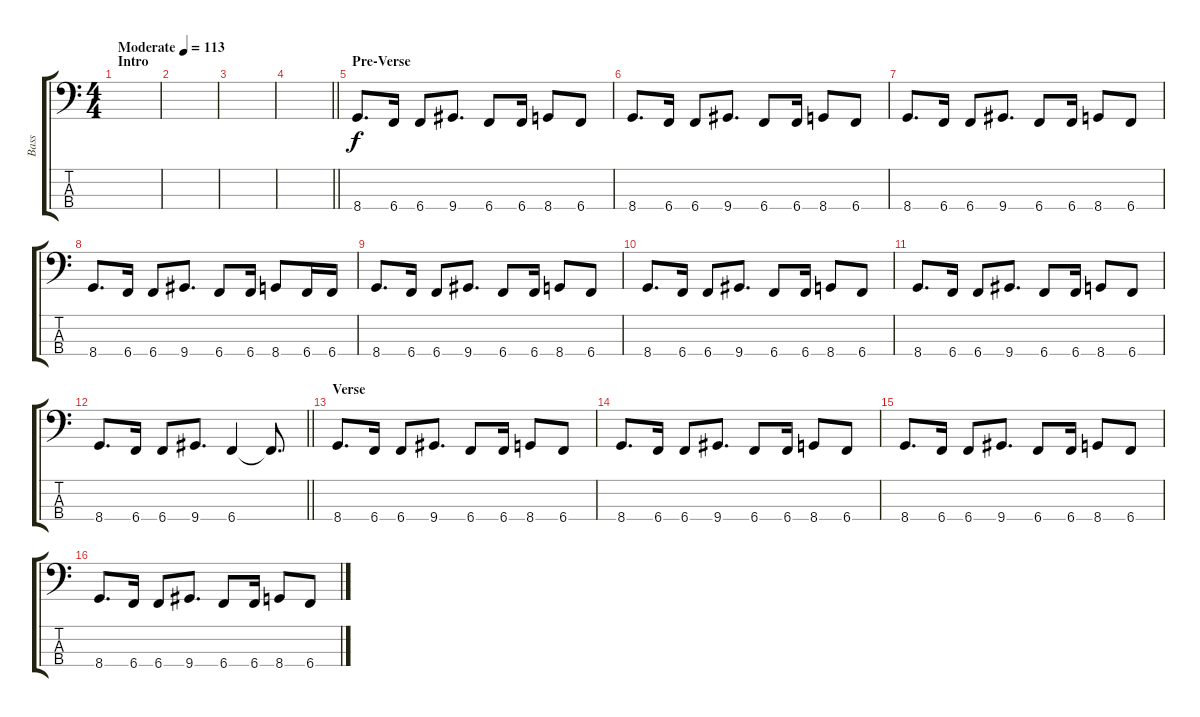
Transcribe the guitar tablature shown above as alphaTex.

\track ("Bass" "Bass") {instrument electricbassfinger}
\staff {score tabs}
\tuning (E2 B1 Gb1 B0) {hide}
\ts (4 4)
\section ("" "Intro")
\tempo (113 "Moderate")
\clef f4
\ks c
|
|
|
\barLineRight lightlight
|
\section ("" "Pre-Verse")
8.4.8{d} 6.4.16 6.4.8 9.4.8{d} 6.4.8 6.4.16 8.4.8 6.4.8 |
8.4.8{d} 6.4.16 6.4.8 9.4.8{d} 6.4.8 6.4.16 8.4.8 6.4.8 |
8.4.8{d} 6.4.16 6.4.8 9.4.8{d} 6.4.8 6.4.16 8.4.8 6.4.8 |
8.4.8{d} 6.4.16 6.4.8 9.4.8{d} 6.4.8 6.4.16 8.4.8 6.4.16 6.4.16 |
8.4.8{d} 6.4.16 6.4.8 9.4.8{d} 6.4.8 6.4.16 8.4.8 6.4.8 |
8.4.8{d} 6.4.16 6.4.8 9.4.8{d} 6.4.8 6.4.16 8.4.8 6.4.8 |
8.4.8{d} 6.4.16 6.4.8 9.4.8{d} 6.4.8 6.4.16 8.4.8 6.4.8 |
\barLineRight lightlight
8.4.8{d} 6.4.16 6.4.8 9.4.8{d} 6.4.4 6.4{t}.8{d} |
\section ("" "Verse")
8.4.8{d} 6.4.16 6.4.8 9.4.8{d} 6.4.8 6.4.16 8.4.8 6.4.8 |
8.4.8{d} 6.4.16 6.4.8 9.4.8{d} 6.4.8 6.4.16 8.4.8 6.4.8 |
8.4.8{d} 6.4.16 6.4.8 9.4.8{d} 6.4.8 6.4.16 8.4.8 6.4.8 |
8.4.8{d} 6.4.16 6.4.8 9.4.8{d} 6.4.8 6.4.16 8.4.8 6.4.8
